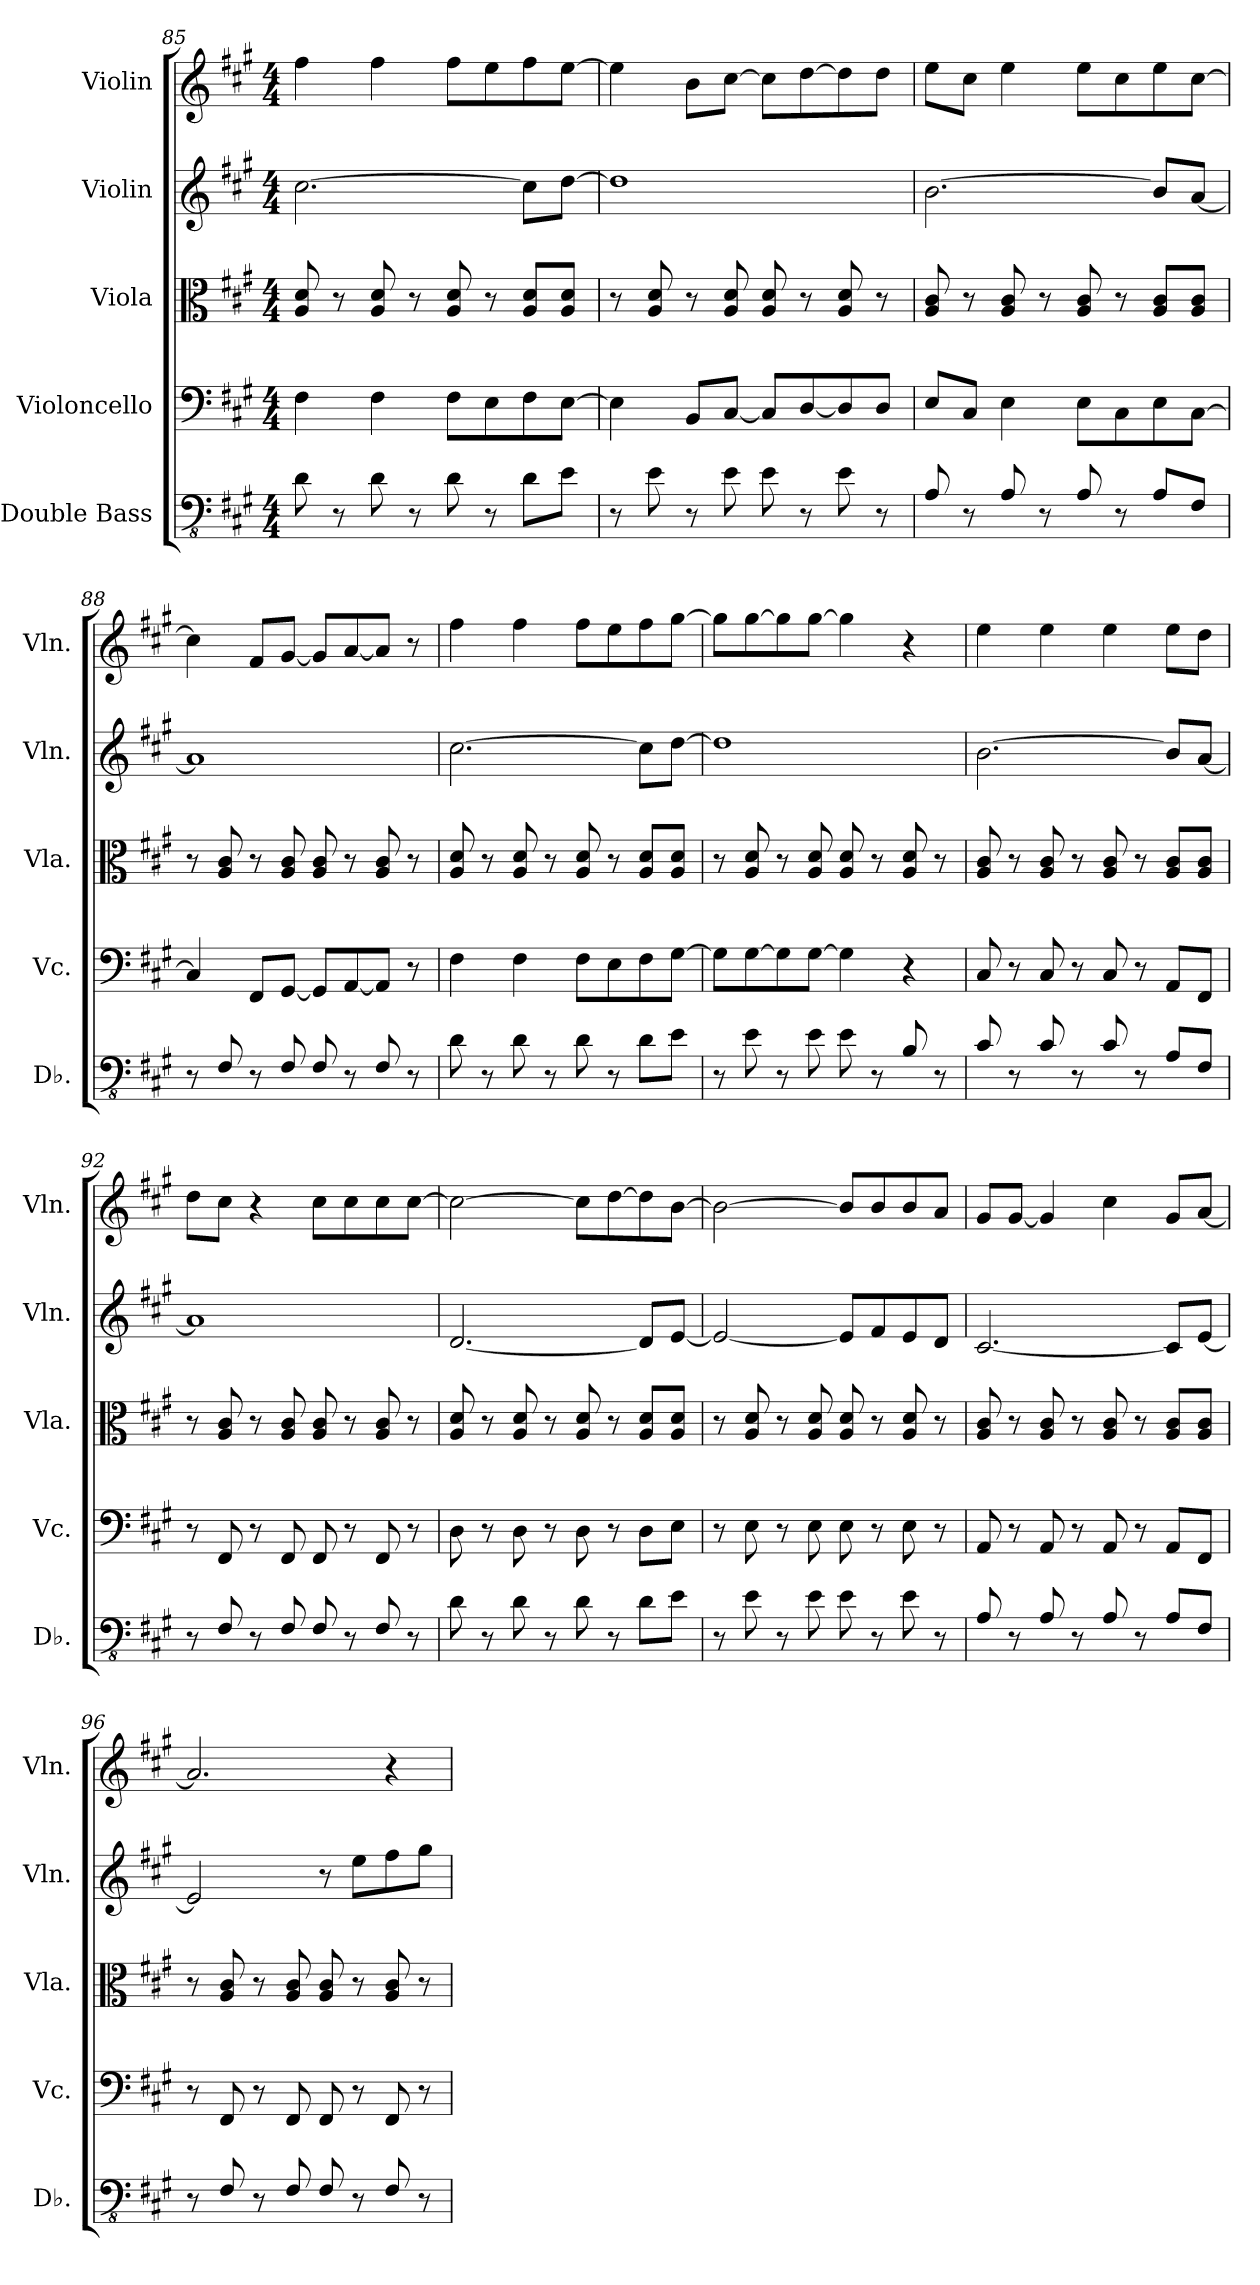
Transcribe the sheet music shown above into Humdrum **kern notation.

**kern	**kern	**kern	**kern	**kern
*part5	*part4	*part3	*part2	*part1
*staff5	*staff4	*staff3	*staff2	*staff1
*I"Double Bass	*I"Violoncello	*I"Viola	*I"Violin	*I"Violin
*I'Db.	*I'Vc.	*I'Vla.	*I'Vln.	*I'Vln.
!!LO:LB:g=z
*clefFv4	*clefF4	*clefC3	*clefG2	*clefG2
*ITrd7c12	*	*	*	*
*k[f#c#g#]	*k[f#c#g#]	*k[f#c#g#]	*k[f#c#g#]	*k[f#c#g#]
*M4/4	*M4/4	*M4/4	*M4/4	*M4/4
=85	=85	=85	=85	=85
8DD\	4F#\	8A/ 8d/	[2.cc#\	4ff#\
8r	.	8r	.	.
8DD\	4F#\	8A/ 8d/	.	4ff#\
8r	.	8r	.	.
8DD\	8F#\L	8A/ 8d/	.	8ff#\L
8r	8E\	8r	.	8ee\
8DD\L	8F#\	8A/ 8d/L	8cc#\L]	8ff#\
8EE\J	[8E\J	8A/ 8d/J	[8dd\J	[8ee\J
=86	=86	=86	=86	=86
8r	4E\]	8r	1dd]	4ee\]
8EE\	.	8A/ 8d/	.	.
8r	8BB/L	8r	.	8b\L
8EE\	[8C#/J	8A/ 8d/	.	[8cc#\J
8EE\	8C#/L]	8A/ 8d/	.	8cc#\L]
8r	[8D/	8r	.	[8dd\
8EE\	8D/]	8A/ 8d/	.	8dd\]
8r	8D/J	8r	.	8dd\J
=87	=87	=87	=87	=87
8AAA/	8E/L	8A/ 8c#/	[2.b\	8ee\L
8r	8C#/J	8r	.	8cc#\J
8AAA/	4E\	8A/ 8c#/	.	4ee\
8r	.	8r	.	.
8AAA/	8E\L	8A/ 8c#/	.	8ee\L
8r	8C#\	8r	.	8cc#\
8AAA/L	8E\	8A/ 8c#/L	8b/L]	8ee\
8FFF#/J	[8C#\J	8A/ 8c#/J	[8a/J	[8cc#\J
=88	=88	=88	=88	=88
8r	4C#/]	8r	1a]	4cc#\]
8FFF#/	.	8A/ 8c#/	.	.
8r	8FF#/L	8r	.	8f#/L
8FFF#/	[8GG#/J	8A/ 8c#/	.	[8g#/J
8FFF#/	8GG#/L]	8A/ 8c#/	.	8g#/L]
8r	[8AA/	8r	.	[8a/
8FFF#/	8AA/J]	8A/ 8c#/	.	8a/J]
8r	8r	8r	.	8r
!!LO:PB:g=z
=89	=89	=89	=89	=89
8DD\	4F#\	8A/ 8d/	[2.cc#\	4ff#\
8r	.	8r	.	.
8DD\	4F#\	8A/ 8d/	.	4ff#\
8r	.	8r	.	.
8DD\	8F#\L	8A/ 8d/	.	8ff#\L
8r	8E\	8r	.	8ee\
8DD\L	8F#\	8A/ 8d/L	8cc#\L]	8ff#\
8EE\J	[8G#\J	8A/ 8d/J	[8dd\J	[8gg#\J
=90	=90	=90	=90	=90
8r	8G#\L]	8r	1dd]	8gg#\L]
8EE\	[8G#\	8A/ 8d/	.	[8gg#\
8r	8G#\]	8r	.	8gg#\]
8EE\	[8G#\J	8A/ 8d/	.	[8gg#\J
8EE\	4G#\]	8A/ 8d/	.	4gg#\]
8r	.	8r	.	.
8BBB/	4r	8A/ 8d/	.	4r
8r	.	8r	.	.
=91	=91	=91	=91	=91
8CC#/	8C#/	8A/ 8c#/	[2.b\	4ee\
8r	8r	8r	.	.
8CC#/	8C#/	8A/ 8c#/	.	4ee\
8r	8r	8r	.	.
8CC#/	8C#/	8A/ 8c#/	.	4ee\
8r	8r	8r	.	.
8AAA/L	8AA/L	8A/ 8c#/L	8b/L]	8ee\L
8FFF#/J	8FF#/J	8A/ 8c#/J	[8a/J	8dd\J
=92	=92	=92	=92	=92
8r	8r	8r	1a]	8dd\L
8FFF#/	8FF#/	8A/ 8c#/	.	8cc#\J
8r	8r	8r	.	4r
8FFF#/	8FF#/	8A/ 8c#/	.	.
8FFF#/	8FF#/	8A/ 8c#/	.	8cc#\L
8r	8r	8r	.	8cc#\
8FFF#/	8FF#/	8A/ 8c#/	.	8cc#\
8r	8r	8r	.	[8cc#\J
!!LO:LB:g=z
=93	=93	=93	=93	=93
8DD\	8D\	8A/ 8d/	[2.d/	2cc#\_
8r	8r	8r	.	.
8DD\	8D\	8A/ 8d/	.	.
8r	8r	8r	.	.
8DD\	8D\	8A/ 8d/	.	8cc#\L]
8r	8r	8r	.	[8dd\
8DD\L	8D\L	8A/ 8d/L	8d/L]	8dd\]
8EE\J	8E\J	8A/ 8d/J	[8e/J	[8b\J
=94	=94	=94	=94	=94
8r	8r	8r	2e/_	2b\_
8EE\	8E\	8A/ 8d/	.	.
8r	8r	8r	.	.
8EE\	8E\	8A/ 8d/	.	.
8EE\	8E\	8A/ 8d/	8e/L]	8b/L]
8r	8r	8r	8f#/	8b/
8EE\	8E\	8A/ 8d/	8e/	8b/
8r	8r	8r	8d/J	8a/J
=95	=95	=95	=95	=95
8AAA/	8AA/	8A/ 8c#/	[2.c#/	8g#/L
8r	8r	8r	.	[8g#/J
8AAA/	8AA/	8A/ 8c#/	.	4g#/]
8r	8r	8r	.	.
8AAA/	8AA/	8A/ 8c#/	.	4cc#\
8r	8r	8r	.	.
8AAA/L	8AA/L	8A/ 8c#/L	8c#/L]	8g#/L
8FFF#/J	8FF#/J	8A/ 8c#/J	[8e/J	[8a/J
=96	=96	=96	=96	=96
8r	8r	8r	2e/]	2.a/]
8FFF#/	8FF#/	8A/ 8c#/	.	.
8r	8r	8r	.	.
8FFF#/	8FF#/	8A/ 8c#/	.	.
8FFF#/	8FF#/	8A/ 8c#/	8r	.
8r	8r	8r	8ee\L	.
8FFF#/	8FF#/	8A/ 8c#/	8ff#\	4r
8r	8r	8r	8gg#\J	.
=	=	=	=	=
*-	*-	*-	*-	*-
